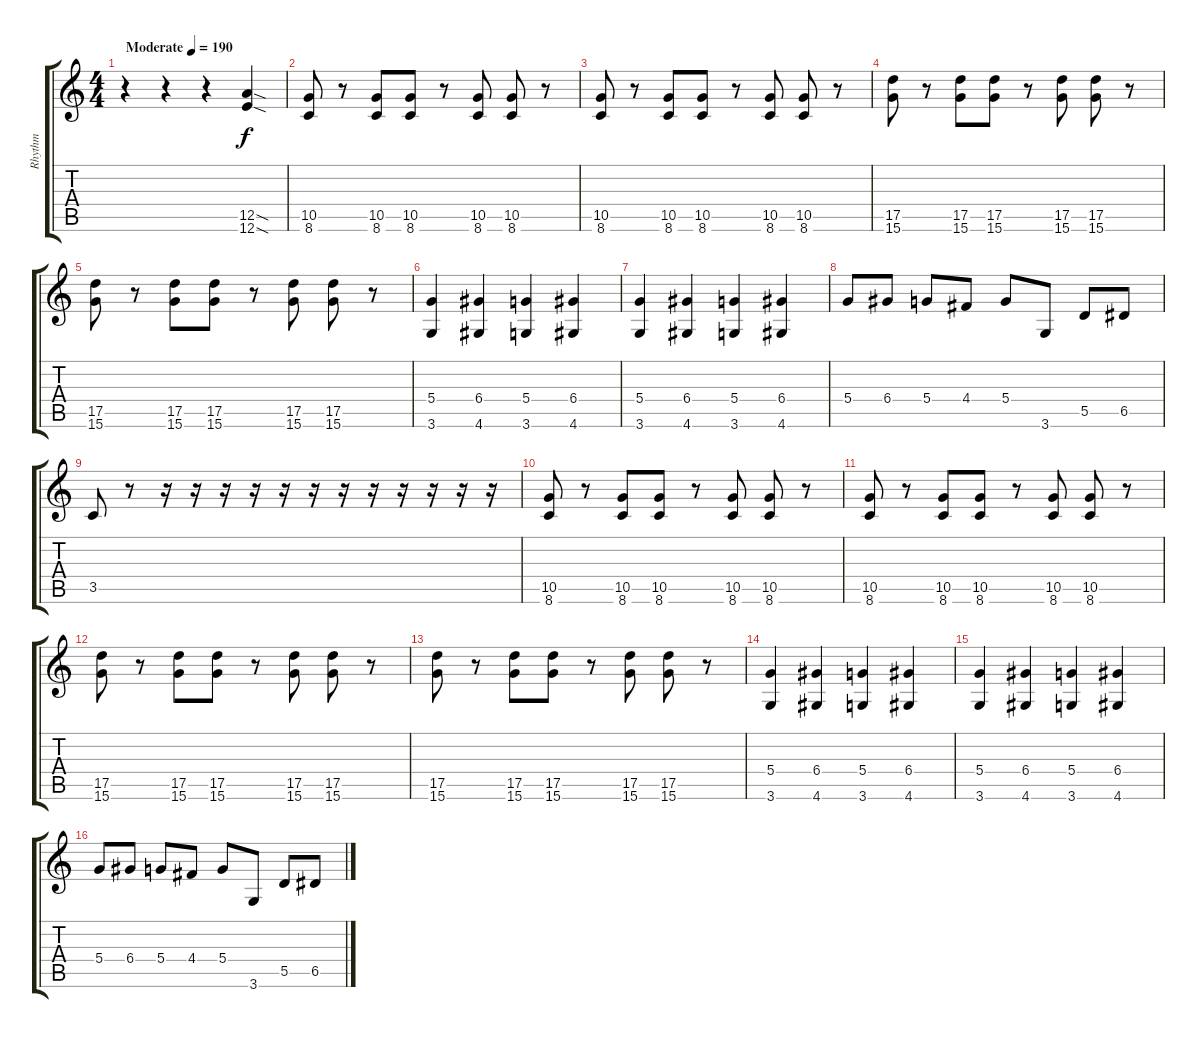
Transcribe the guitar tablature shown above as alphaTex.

\track ("Rhythm" "Rhythm") {instrument distortionguitar}
\staff {score tabs}
\tuning (E4 B3 G3 D3 A2 E2) {hide}
\ts (4 4)
\tempo (190 "Moderate")
\clef g2
\ks c
r.4{dy f instrument distortionguitar} r.4 r.4 (12.5{sod} 12.6{sod}).4 |
(10.5 8.6).8 r.8 (10.5 8.6).8 (10.5 8.6).8 r.8 (10.5 8.6).8 (10.5 8.6).8 r.8 |
(10.5 8.6).8 r.8 (10.5 8.6).8 (10.5 8.6).8 r.8 (10.5 8.6).8 (10.5 8.6).8 r.8 |
(17.5 15.6).8 r.8 (17.5 15.6).8 (17.5 15.6).8 r.8 (17.5 15.6).8 (17.5 15.6).8 r.8 |
(17.5 15.6).8 r.8 (17.5 15.6).8 (17.5 15.6).8 r.8 (17.5 15.6).8 (17.5 15.6).8 r.8 |
(5.4 3.6).4 (6.4 4.6).4 (5.4 3.6).4 (6.4 4.6).4 |
(5.4 3.6).4 (6.4 4.6).4 (5.4 3.6).4 (6.4 4.6).4 |
5.4.8 6.4.8 5.4.8 4.4.8 5.4.8 3.6.8 5.5.8 6.5.8 |
3.5.8 r.8 r.16 r.16 r.16 r.16 r.16 r.16 r.16 r.16 r.16 r.16 r.16 r.16 |
(10.5 8.6).8 r.8 (10.5 8.6).8 (10.5 8.6).8 r.8 (10.5 8.6).8 (10.5 8.6).8 r.8 |
(10.5 8.6).8 r.8 (10.5 8.6).8 (10.5 8.6).8 r.8 (10.5 8.6).8 (10.5 8.6).8 r.8 |
(17.5 15.6).8 r.8 (17.5 15.6).8 (17.5 15.6).8 r.8 (17.5 15.6).8 (17.5 15.6).8 r.8 |
(17.5 15.6).8 r.8 (17.5 15.6).8 (17.5 15.6).8 r.8 (17.5 15.6).8 (17.5 15.6).8 r.8 |
(5.4 3.6).4 (6.4 4.6).4 (5.4 3.6).4 (6.4 4.6).4 |
(5.4 3.6).4 (6.4 4.6).4 (5.4 3.6).4 (6.4 4.6).4 |
5.4.8 6.4.8 5.4.8 4.4.8 5.4.8 3.6.8 5.5.8 6.5.8
